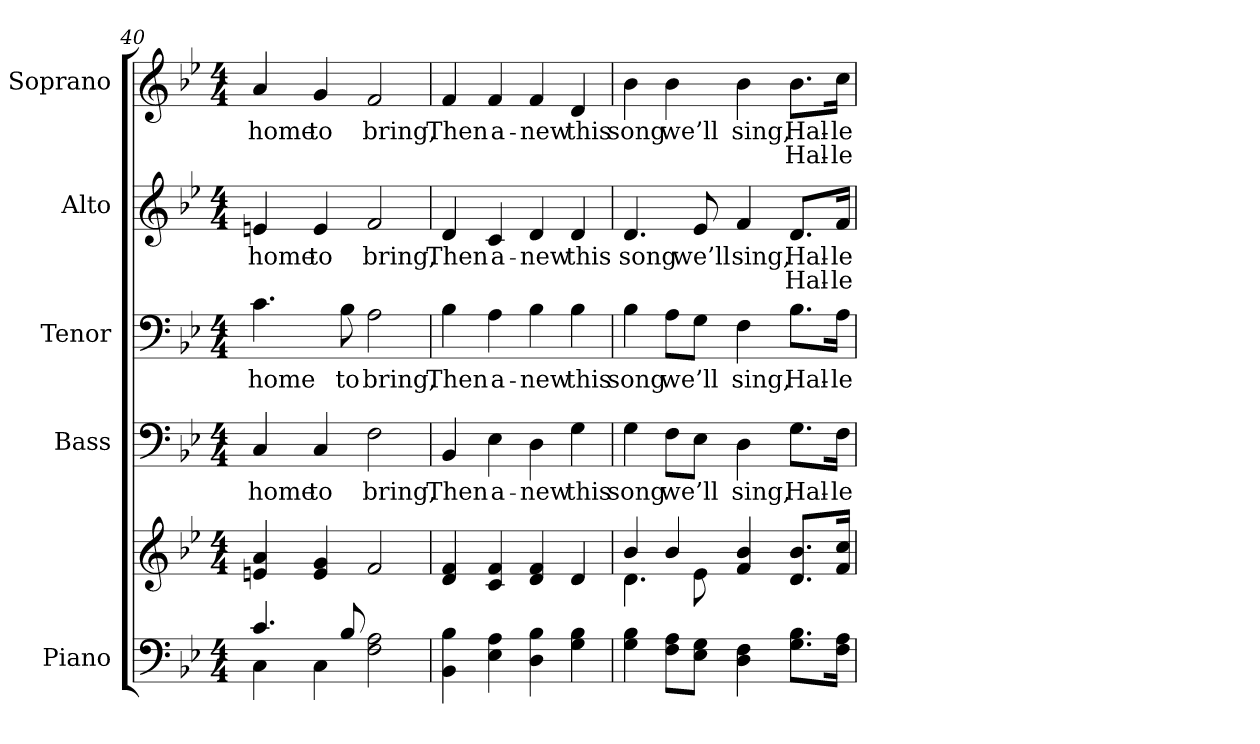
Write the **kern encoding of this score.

**kern	**kern	**kern	**text	**kern	**text	**kern	**text	**text	**kern	**text	**text
*part5	*part5	*part4	*part4	*part3	*part3	*part2	*part2	*part2	*part1	*part1	*part1
*staff6	*staff5	*staff4	*staff4	*staff3	*staff3	*staff2	*staff2	*staff2	*staff1	*staff1	*staff1
*I"Piano	*	*I"Bass	*	*I"Tenor	*	*I"Alto	*	*	*I"Soprano	*	*
*I'Pno.	*	*I'B.	*	*I'T.	*	*I'A.	*	*	*I'S.	*	*
*clefF4	*clefG2	*clefF4	*	*clefF4	*	*clefG2	*	*	*clefG2	*	*
*k[b-e-]	*k[b-e-]	*k[b-e-]	*	*k[b-e-]	*	*k[b-e-]	*	*	*k[b-e-]	*	*
*B-:	*B-:	*B-:	*	*B-:	*	*B-:	*	*	*B-:	*	*
*M4/4	*M4/4	*M4/4	*	*M4/4	*	*M4/4	*	*	*M4/4	*	*
=40	=40	=40	=40	=40	=40	=40	=40	=40	=40	=40	=40
*^	*	*	*	*	*	*	*	*	*	*	*
!	!	!	!	!LO:LY:b:color=#000000	!	!	!	!	!	!	!	!
!	!	!	!	!	!	!LO:LY:b:color=#000000	!	!	!	!	!	!
!	!	!	!	!	!	!	!	!LO:LY:b:color=#000000	!	!	!	!
!	!	!	!	!	!	!	!	!	!	!	!LO:LY:b:color=#000000	!
4.ci/	4Ci\	4eni/ 4ai	4Ci/	home	4.ci\	home	4eni/	home	.	4ai/	home	.
!	!	!	!	!LO:LY:b:color=#000000	!	!	!	!	!	!	!	!
!	!	!	!	!	!	!	!	!LO:LY:b:color=#000000	!	!	!	!
!	!	!	!	!	!	!	!	!	!	!	!LO:LY:b:color=#000000	!
.	4Ci\	4ei/ 4gi	4Ci/	to	.	.	4ei/	to	.	4gi/	to	.
!	!	!	!	!	!	!LO:LY:b:color=#000000	!	!	!	!	!	!
8B-i/	.	.	.	.	8B-i\	to	.	.	.	.	.	.
!	!	!	!	!LO:LY:b:color=#000000	!	!	!	!	!	!	!	!
!	!	!	!	!	!	!LO:LY:b:color=#000000	!	!	!	!	!	!
!	!	!	!	!	!	!	!	!LO:LY:b:color=#000000	!	!	!	!
!	!	!	!	!	!	!	!	!	!	!	!LO:LY:b:color=#000000	!
2Fi\ 2Ai	2ryy	2fi/	2Fi\	bring,	2Ai\	bring,	2fi/	bring,	.	2fi/	bring,	.
*v	*v	*	*	*	*	*	*	*	*	*	*	*
!!LO:PB:g=z
=41	=41	=41	=41	=41	=41	=41	=41	=41	=41	=41	=41
*^	*	*	*	*	*	*	*	*	*	*	*
!	!	!	!	!LO:LY:b:color=#000000	!	!	!	!	!	!	!	!
*v	*v	*	*	*	*	*	*	*	*	*	*	*
*^	*	*	*	*	*	*	*	*	*	*	*
!	!	!	!	!	!	!LO:LY:b:color=#000000	!	!	!	!	!	!
*v	*v	*	*	*	*	*	*	*	*	*	*	*
*^	*	*	*	*	*	*	*	*	*	*	*
!	!	!	!	!	!	!	!	!LO:LY:b:color=#000000	!	!	!	!
*v	*v	*	*	*	*	*	*	*	*	*	*	*
*^	*	*	*	*	*	*	*	*	*	*	*
!	!	!	!	!	!	!	!	!	!	!	!LO:LY:b:color=#000000	!
*v	*v	*	*	*	*	*	*	*	*	*	*	*
4BB-i\ 4B-i	4di/ 4fi	4BB-i/	Then	4B-i\	Then	4di/	Then	.	4fi/	Then	.
!	!	!	!LO:LY:b:color=#000000	!	!	!	!	!	!	!	!
!	!	!	!	!	!LO:LY:b:color=#000000	!	!	!	!	!	!
!	!	!	!	!	!	!	!LO:LY:b:color=#000000	!	!	!	!
!	!	!	!	!	!	!	!	!	!	!LO:LY:b:color=#000000	!
4E-i\ 4Ai	4ci/ 4fi	4E-i\	a-	4Ai\	a-	4ci/	a-	.	4fi/	a-	.
!	!	!	!LO:LY:b:color=#000000	!	!	!	!	!	!	!	!
!	!	!	!	!	!LO:LY:b:color=#000000	!	!	!	!	!	!
!	!	!	!	!	!	!	!LO:LY:b:color=#000000	!	!	!	!
!	!	!	!	!	!	!	!	!	!	!LO:LY:b:color=#000000	!
4Di\ 4B-i	4di/ 4fi	4Di\	-new	4B-i\	-new	4di/	-new	.	4fi/	-new	.
!	!	!	!LO:LY:b:color=#000000	!	!	!	!	!	!	!	!
!	!	!	!	!	!LO:LY:b:color=#000000	!	!	!	!	!	!
!	!	!	!	!	!	!	!LO:LY:b:color=#000000	!	!	!	!
!	!	!	!	!	!	!	!	!	!	!LO:LY:b:color=#000000	!
4Gi\ 4B-i	4di/	4Gi\	this	4B-i\	this	4di/	this	.	4di/	this	.
=42	=42	=42	=42	=42	=42	=42	=42	=42	=42	=42	=42
*	*^	*	*	*	*	*	*	*	*	*	*
!	!	!	!	!LO:LY:b:color=#000000	!	!	!	!	!	!	!	!
!	!	!	!	!	!	!LO:LY:b:color=#000000	!	!	!	!	!	!
!	!	!	!	!	!	!	!	!LO:LY:b:color=#000000	!	!	!	!
!	!	!	!	!	!	!	!	!	!	!	!LO:LY:b:color=#000000	!
4Gi\ 4B-i	4b-i/	4.di\	4Gi\	song	4B-i\	song	4.di/	song	.	4b-i\	song	.
!	!	!	!	!LO:LY:b:color=#000000	!	!	!	!	!	!	!	!
!	!	!	!	!	!	!LO:LY:b:color=#000000	!	!	!	!	!	!
!	!	!	!	!	!	!	!	!	!	!	!LO:LY:b:color=#000000	!
8Fi\ 8AiL	4b-i/	.	8Fi\L	we’ll	8Ai\L	we’ll	.	.	.	4b-i\	we’ll	.
!	!	!	!	!	!	!	!	!LO:LY:b:color=#000000	!	!	!	!
8E-i\ 8GiJ	.	8e-i\	8E-i\J	.	8Gi\J	.	8e-i/	we’ll	.	.	.	.
!	!	!	!	!LO:LY:b:color=#000000	!	!	!	!	!	!	!	!
!	!	!	!	!	!	!LO:LY:b:color=#000000	!	!	!	!	!	!
!	!	!	!	!	!	!	!	!LO:LY:b:color=#000000	!	!	!	!
!	!	!	!	!	!	!	!	!	!	!	!LO:LY:b:color=#000000	!
4Di\ 4Fi	4fi/ 4b-i	2ryy	4Di\	sing,	4Fi\	sing,	4fi/	sing,	.	4b-i\	sing,	.
!	!	!	!	!LO:LY:b:color=#000000	!	!	!	!	!	!	!	!
!	!	!	!	!	!	!LO:LY:b:color=#000000	!	!	!	!	!	!
!	!	!	!	!	!	!	!	!LO:LY:b:color=#000000	!LO:LY:b:color=#000000	!	!	!
!	!	!	!	!	!	!	!	!	!	!	!LO:LY:b:color=#000000	!LO:LY:b:color=#000000
8.Gi\ 8.B-iL	8.di/ 8.b-iL	.	8.Gi\L	Hal-	8.B-i\L	Hal-	8.di/L	Hal-	-Hal-	8.b-i\L	Hal-	-Hal-
!	!	!	!	!LO:LY:b:color=#000000	!	!	!	!	!	!	!	!
!	!	!	!	!	!	!LO:LY:b:color=#000000	!	!	!	!	!	!
!	!	!	!	!	!	!	!	!LO:LY:b:color=#000000	!LO:LY:b:color=#000000	!	!	!
!	!	!	!	!	!	!	!	!	!	!	!LO:LY:b:color=#000000	!LO:LY:b:color=#000000
16Fi\ 16AiJk	16fi/ 16cciJk	.	16Fi\Jk	-le-	16Ai\Jk	-le-	16fi/Jk	-le-	-le-	16cci\Jk	-le-	-le-
*	*v	*v	*	*	*	*	*	*	*	*	*	*
=	=	=	=	=	=	=	=	=	=	=	=
*-	*-	*-	*-	*-	*-	*-	*-	*-	*-	*-	*-
